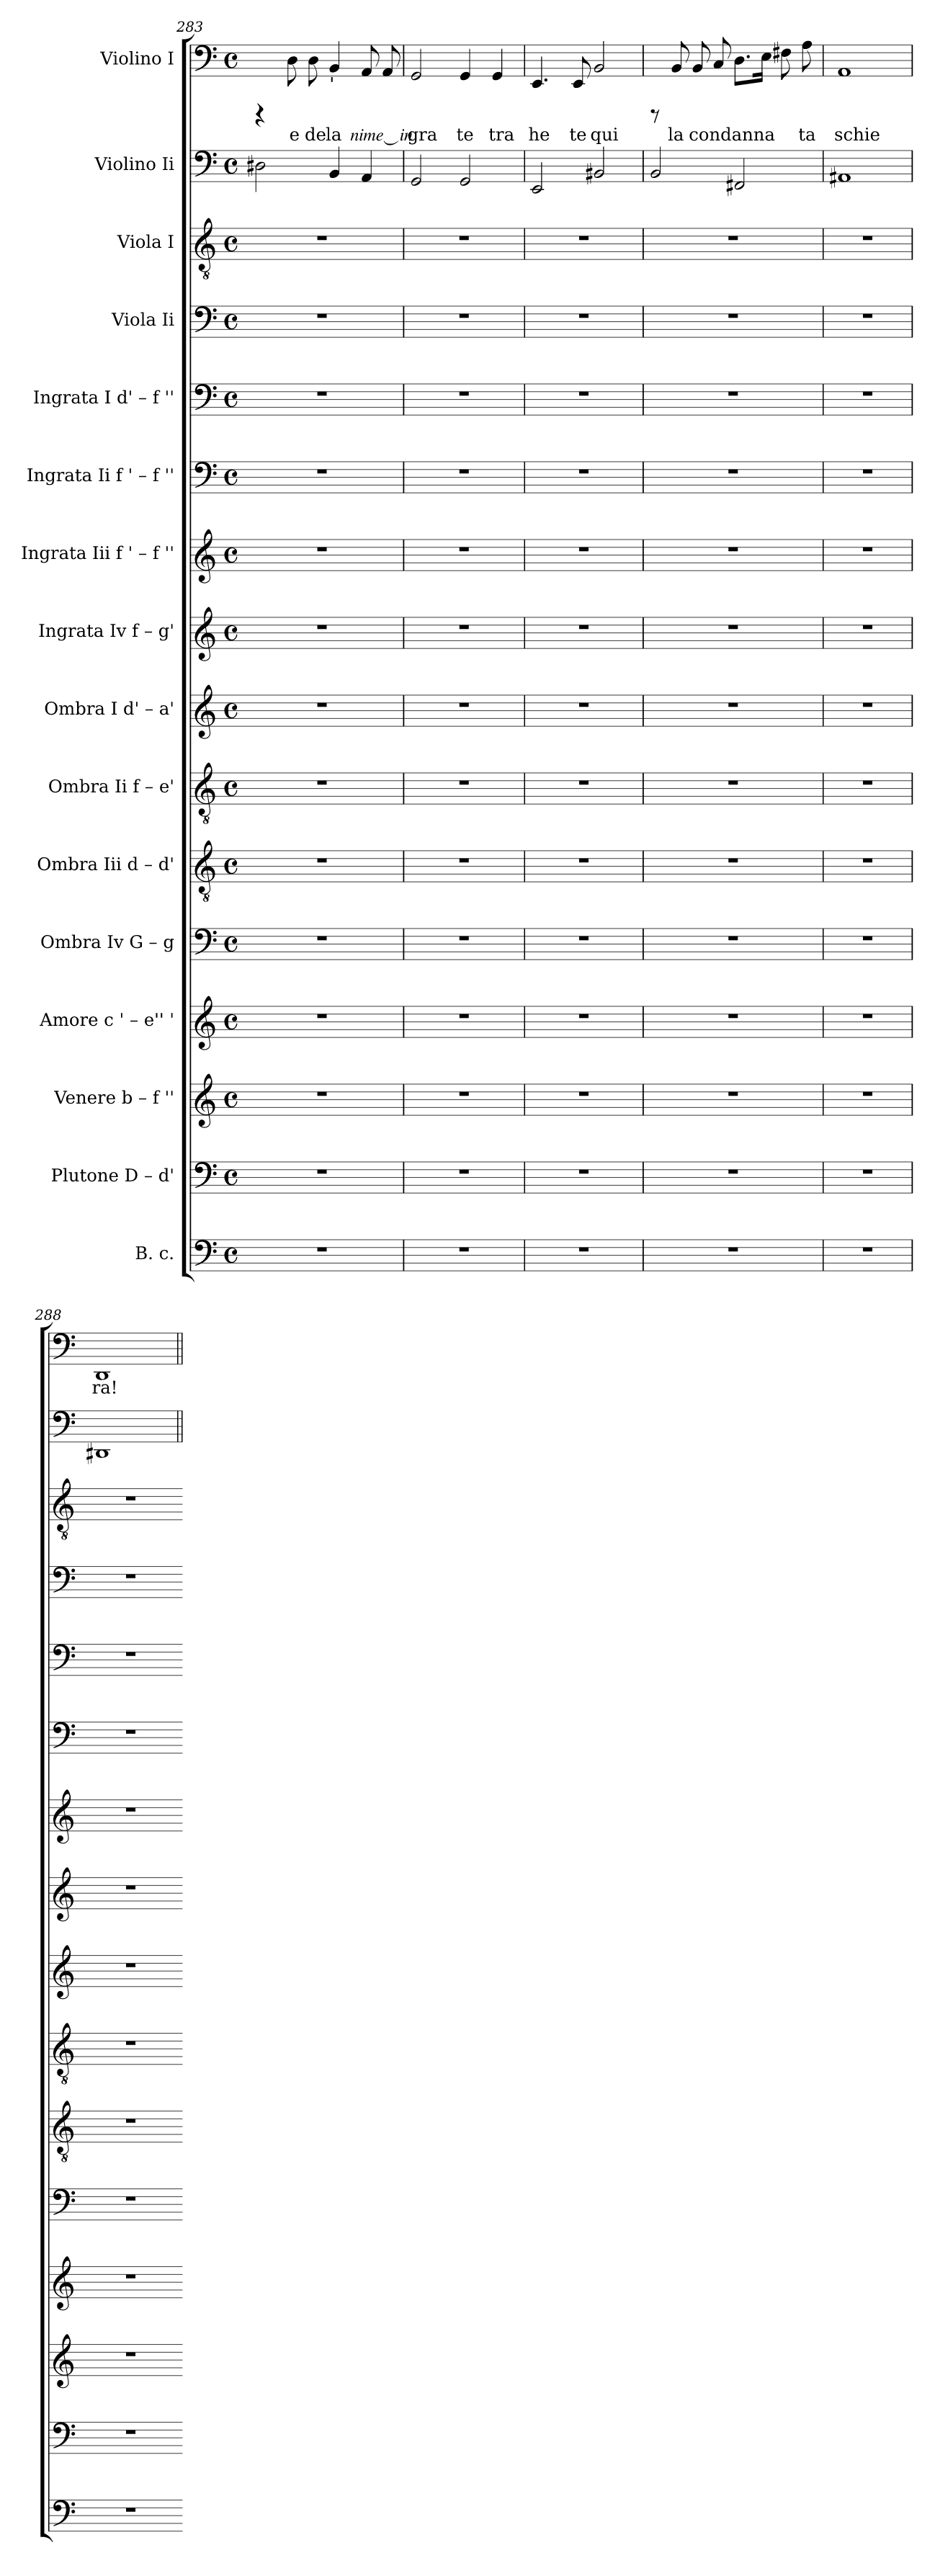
**kern	**kern	**kern	**kern	**kern	**kern	**kern	**kern	**kern	**kern	**kern	**kern	**kern	**kern	**kern	**kern	**text
*part16	*part15	*part14	*part13	*part12	*part11	*part10	*part9	*part8	*part7	*part6	*part5	*part4	*part3	*part2	*part1	*part1
*staff16	*staff15	*staff14	*staff13	*staff12	*staff11	*staff10	*staff9	*staff8	*staff7	*staff6	*staff5	*staff4	*staff3	*staff2	*staff1	*staff1
*I"B. c.	*I"Plutone  D – d'	*I"Venere  b – f ''	*I"Amore  c ' – e''  '	*I"Ombra Iv  G – g	*I"Ombra Iii  d – d'	*I"Ombra Ii  f – e'	*I"Ombra I  d' – a'	*I"Ingrata Iv  f – g'	*I"Ingrata Iii  f ' – f ''	*I"Ingrata Ii  f ' – f ''	*I"Ingrata I  d' – f ''	*I"Viola Ii	*I"Viola I	*I"Violino Ii	*I"Violino I	*
*clefF4	*clefF4	*clefG2	*clefG2	*clefF4	*clefGv2	*clefGv2	*clefG2	*clefG2	*clefG2	*clefF4	*clefF4	*clefF4	*clefGv2	*clefF4	*clefF4	*
*k[]	*k[]	*k[]	*k[]	*k[]	*k[]	*k[]	*k[]	*k[]	*k[]	*k[]	*k[]	*k[]	*k[]	*k[]	*k[]	*
*C:	*C:	*C:	*C:	*C:	*C:	*C:	*C:	*C:	*C:	*C:	*C:	*C:	*C:	*C:	*C:	*
*M4/4	*M4/4	*M4/4	*M4/4	*M4/4	*M4/4	*M4/4	*M4/4	*M4/4	*M4/4	*M4/4	*M4/4	*M4/4	*M4/4	*M4/4	*M4/4	*
*met(c)	*met(c)	*met(c)	*met(c)	*met(c)	*met(c)	*met(c)	*met(c)	*met(c)	*met(c)	*met(c)	*met(c)	*met(c)	*met(c)	*met(c)	*met(c)	*
=283	=283	=283	=283	=283	=283	=283	=283	=283	=283	=283	=283	=283	=283	=283	=283	=283
1r	1r	1r	1r	1r	1r	1r	1r	1r	1r	1r	1r	1r	1r	2D#\	4rCCC	.
!	!	!	!	!	!	!	!	!	!	!	!	!	!	!	!	!LO:LY:b:cj
.	.	.	.	.	.	.	.	.	.	.	.	.	.	.	8D\	e
!	!	!	!	!	!	!	!	!	!	!	!	!	!	!	!	!LO:LY:b:cj
.	.	.	.	.	.	.	.	.	.	.	.	.	.	.	8D\	de
!	!	!	!	!	!	!	!	!	!	!	!	!	!	!	!LO:TX:b:t='	!
!	!	!	!	!	!	!	!	!	!	!	!	!	!	!	!	!LO:LY:b:cj
.	.	.	.	.	.	.	.	.	.	.	.	.	.	4BB/	4BB/	la
!	!	!	!	!	!	!	!	!	!	!	!	!	!	!	!	!LO:LY:b:cj
.	.	.	.	.	.	.	.	.	.	.	.	.	.	4AA/	8AA/	nime‿in
!	!	!	!	!	!	!	!	!	!	!	!	!	!	!	!	!LO:LY:b:cj
.	.	.	.	.	.	.	.	.	.	.	.	.	.	.	8AA/	.
=284	=284	=284	=284	=284	=284	=284	=284	=284	=284	=284	=284	=284	=284	=284	=284	=284
!	!	!	!	!	!	!	!	!	!	!	!	!	!	!	!	!LO:LY:b:cj
1r	1r	1r	1r	1r	1r	1r	1r	1r	1r	1r	1r	1r	1r	2GG/	2GG/	gra
!	!	!	!	!	!	!	!	!	!	!	!	!	!	!	!	!LO:LY:b:cj
.	.	.	.	.	.	.	.	.	.	.	.	.	.	2GG/	4GG/	te
!	!	!	!	!	!	!	!	!	!	!	!	!	!	!	!	!LO:LY:b:cj
.	.	.	.	.	.	.	.	.	.	.	.	.	.	.	4GG/	tra
=285	=285	=285	=285	=285	=285	=285	=285	=285	=285	=285	=285	=285	=285	=285	=285	=285
!	!	!	!	!	!	!	!	!	!	!	!	!	!	!	!	!LO:LY:b:cj
1r	1r	1r	1r	1r	1r	1r	1r	1r	1r	1r	1r	1r	1r	2EE/	4.EE/	he
!	!	!	!	!	!	!	!	!	!	!	!	!	!	!	!	!LO:LY:b:cj
.	.	.	.	.	.	.	.	.	.	.	.	.	.	.	8EE/	te
!	!	!	!	!	!	!	!	!	!	!	!	!	!	!	!	!LO:LY:b:cj
.	.	.	.	.	.	.	.	.	.	.	.	.	.	2BB#/	2BB/	qui
=286	=286	=286	=286	=286	=286	=286	=286	=286	=286	=286	=286	=286	=286	=286	=286	=286
1r	1r	1r	1r	1r	1r	1r	1r	1r	1r	1r	1r	1r	1r	2BB/	8rCCC	.
!	!	!	!	!	!	!	!	!	!	!	!	!	!	!	!	!LO:LY:b:cj
.	.	.	.	.	.	.	.	.	.	.	.	.	.	.	8BB/	la
!	!	!	!	!	!	!	!	!	!	!	!	!	!	!	!	!LO:LY:b:cj
.	.	.	.	.	.	.	.	.	.	.	.	.	.	.	8BB/	condanna
!	!	!	!	!	!	!	!	!	!	!	!	!	!	!	!	!LO:LY:b:cj
.	.	.	.	.	.	.	.	.	.	.	.	.	.	.	8C/	.
!	!	!	!	!	!	!	!	!	!	!	!	!	!	!	!	!LO:LY:b:cj
.	.	.	.	.	.	.	.	.	.	.	.	.	.	2FF#X/	8.D\L	.
!	!	!	!	!	!	!	!	!	!	!	!	!	!	!	!	!LO:LY:b:cj
.	.	.	.	.	.	.	.	.	.	.	.	.	.	.	16E\J	.
!	!	!	!	!	!	!	!	!	!	!	!	!	!	!	!	!LO:LY:b:cj
.	.	.	.	.	.	.	.	.	.	.	.	.	.	.	8F#X\	.
!	!	!	!	!	!	!	!	!	!	!	!	!	!	!	!	!LO:LY:b:cj
.	.	.	.	.	.	.	.	.	.	.	.	.	.	.	8A\	ta
=287	=287	=287	=287	=287	=287	=287	=287	=287	=287	=287	=287	=287	=287	=287	=287	=287
!	!	!	!	!	!	!	!	!	!	!	!	!	!	!	!	!LO:LY:b:cj
1r	1r	1r	1r	1r	1r	1r	1r	1r	1r	1r	1r	1r	1r	1AA#	1AA	schie
=288	=288	=288	=288	=288	=288	=288	=288	=288	=288	=288	=288	=288	=288	=288	=288	=288
!	!	!	!	!	!	!	!	!	!	!	!	!	!	!	!	!LO:LY:b:cj
1r	1r	1r	1r	1r	1r	1r	1r	1r	1r	1r	1r	1r	1r	1DD#	1DD	ra!
=	=	=	=	=	=	=	=	=	=	=||	=||	=||	=||	=||	=||	=||
*-	*-	*-	*-	*-	*-	*-	*-	*-	*-	*-	*-	*-	*-	*-	*-	*-
